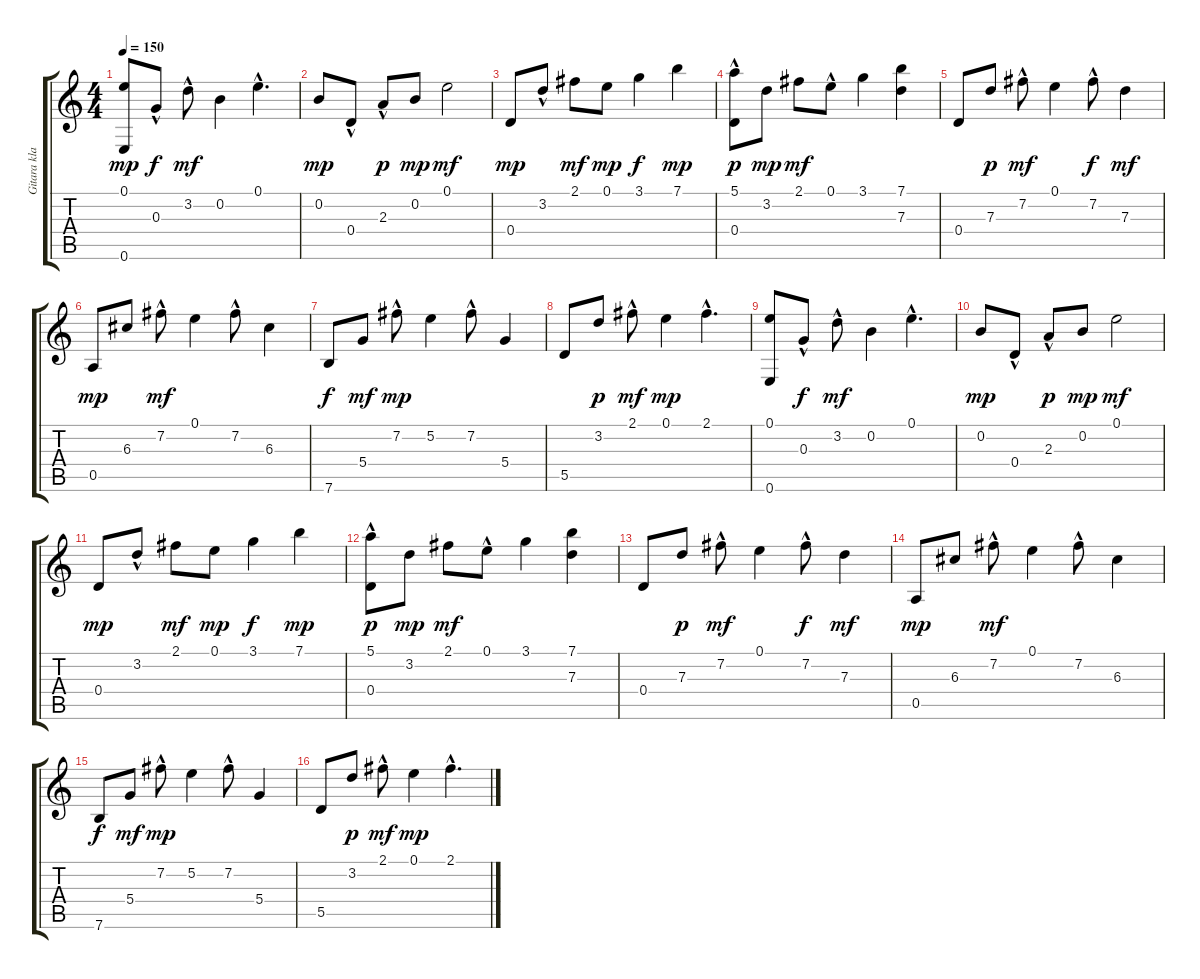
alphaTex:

\track ("Gitara klasyczna (R. Żarowski)" "Gitara kla") {instrument electricguitarjazz}
\staff {score tabs}
\tuning (E4 B3 G3 D3 A2 E2) {hide}
\ts (4 4)
\tempo 150
\clef g2
\ks c
(0.1 0.6).8{dy mp} 0.3{hac}.8{dy f} 3.2{hac}.8{dy mf} 0.2.4 0.1{hac}.4{d} |
0.2.8{dy mp} 0.4{hac}.8 2.3{hac}.8{dy p} 0.2.8{dy mp} 0.1.2{dy mf} |
0.4.8{dy mp} 3.2{hac}.8 2.1.8{dy mf} 0.1.8{dy mp} 3.1.4{dy f} 7.1.4{dy mp} |
(5.1{hac} 0.4).8{dy p} 3.2.8{dy mp} 2.1.8{dy mf} 0.1{hac}.8 3.1.4 (7.1 7.3).4 |
0.4.8 7.3.8{dy p} 7.2{hac}.8{dy mf} 0.1.4 7.2{hac}.8{dy f} 7.3.4{dy mf} |
0.5.8{dy mp} 6.3.8 7.2{hac}.8{dy mf} 0.1.4 7.2{hac}.8 6.3.4 |
7.6.8{dy f} 5.4.8{dy mf} 7.2{hac}.8{dy mp} 5.2.4 7.2{hac}.8 5.4.4 |
5.5.8 3.2.8{dy p} 2.1{hac}.8{dy mf} 0.1.4{dy mp} 2.1{hac}.4{d} |
(0.1 0.6).8 0.3{hac}.8{dy f} 3.2{hac}.8{dy mf} 0.2.4 0.1{hac}.4{d} |
0.2.8{dy mp} 0.4{hac}.8 2.3{hac}.8{dy p} 0.2.8{dy mp} 0.1.2{dy mf} |
0.4.8{dy mp} 3.2{hac}.8 2.1.8{dy mf} 0.1.8{dy mp} 3.1.4{dy f} 7.1.4{dy mp} |
(5.1{hac} 0.4).8{dy p} 3.2.8{dy mp} 2.1.8{dy mf} 0.1{hac}.8 3.1.4 (7.1 7.3).4 |
0.4.8 7.3.8{dy p} 7.2{hac}.8{dy mf} 0.1.4 7.2{hac}.8{dy f} 7.3.4{dy mf} |
0.5.8{dy mp} 6.3.8 7.2{hac}.8{dy mf} 0.1.4 7.2{hac}.8 6.3.4 |
7.6.8{dy f} 5.4.8{dy mf} 7.2{hac}.8{dy mp} 5.2.4 7.2{hac}.8 5.4.4 |
5.5.8 3.2.8{dy p} 2.1{hac}.8{dy mf} 0.1.4{dy mp} 2.1{hac}.4{d}
